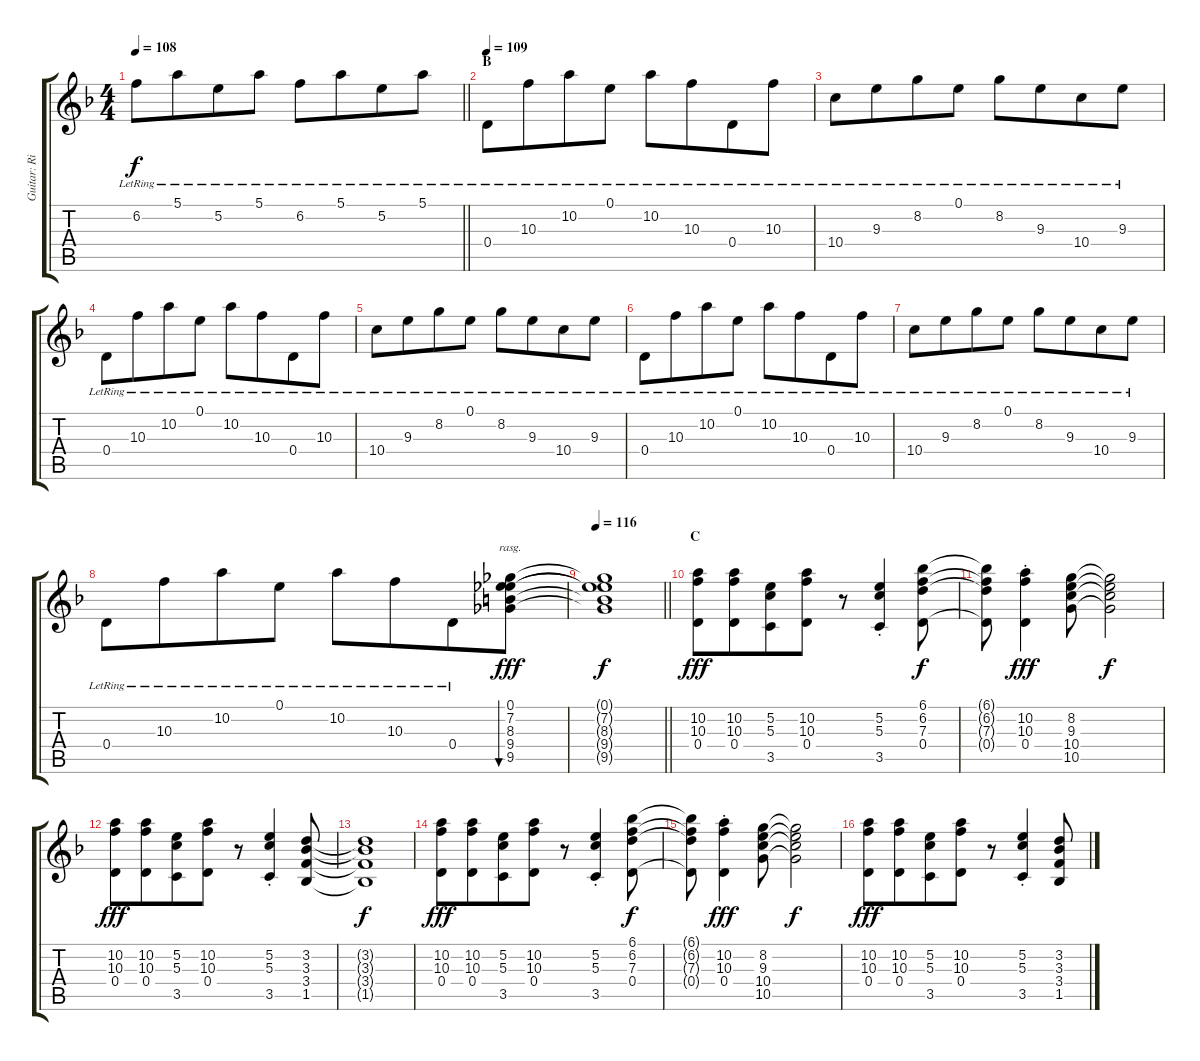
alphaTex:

\track ("Guitar: Rik" "Guitar: Ri") {instrument electricguitarclean}
\staff {score tabs}
\tuning (E4 B3 G3 D3 A2 E2) {hide}
\ts (4 4)
\tempo 108
\clef g2
\barLineRight lightlight
\ks f
6.2{lr}.8{dy f} 5.1{lr}.8{beam merge} 5.2{lr}.8 5.1{lr}.8 6.2{lr}.8 5.1{lr}.8{beam merge} 5.2{lr}.8 5.1{lr}.8 |
\section ("" "B")
\tempo 109
0.4{lr}.8 10.3{lr}.8{beam merge} 10.2{lr}.8 0.1{lr}.8 10.2{lr}.8 10.3{lr}.8{beam merge} 0.4{lr}.8 10.3{lr}.8 |
10.4{lr}.8 9.3{lr}.8{beam merge} 8.2{lr}.8 0.1{lr}.8 8.2{lr}.8 9.3{lr}.8{beam merge} 10.4{lr}.8 9.3{lr}.8 |
0.4{lr}.8 10.3{lr}.8{beam merge} 10.2{lr}.8 0.1{lr}.8 10.2{lr}.8 10.3{lr}.8{beam merge} 0.4{lr}.8 10.3{lr}.8 |
10.4{lr}.8 9.3{lr}.8{beam merge} 8.2{lr}.8 0.1{lr}.8 8.2{lr}.8 9.3{lr}.8{beam merge} 10.4{lr}.8 9.3{lr}.8 |
0.4{lr}.8 10.3{lr}.8{beam merge} 10.2{lr}.8 0.1{lr}.8 10.2{lr}.8 10.3{lr}.8{beam merge} 0.4{lr}.8 10.3{lr}.8 |
10.4{lr}.8 9.3{lr}.8{beam merge} 8.2{lr}.8 0.1{lr}.8 8.2{lr}.8 9.3{lr}.8{beam merge} 10.4{lr}.8 9.3{lr}.8 |
0.4{lr}.8 10.3{lr}.8{beam merge} 10.2{lr}.8 0.1{lr}.8 10.2{lr}.8 10.3{lr}.8{beam merge} 0.4{lr}.8 (0.1 7.2 8.3 9.4 9.5).8{bu 120 rasg ii dy fff} |
\tempo 116
\barLineRight lightlight
(0.1{t} 7.2{t} 8.3{t} 9.4{t} 9.5{t}).1{dy f} |
\section ("" "C")
(10.2 10.3 0.4).8{dy fff instrument distortionguitar} (10.2 10.3 0.4).8{beam merge} (5.2 5.3 3.5).8 (10.2 10.3 0.4).8 r.8 (5.2{st} 5.3{st} 3.5{st}).4 (6.1 6.2 7.3 0.4).8{dy f} |
(6.1{t} 6.2{t} 7.3{t} 0.4{t}).8 (10.2{st} 10.3{st} 0.4{st}).4{dy fff} (8.2 9.3 10.4 10.5).8 (8.2{t} 9.3{t} 10.4{t} 10.5{t}).2{dy f} |
(10.2 10.3 0.4).8{dy fff} (10.2 10.3 0.4).8{beam merge} (5.2 5.3 3.5).8 (10.2 10.3 0.4).8 r.8 (5.2{st} 5.3{st} 3.5{st}).4 (3.2 3.3 3.4 1.5).8 |
(3.2{t} 3.3{t} 3.4{t} 1.5{t}).1{dy f} |
(10.2 10.3 0.4).8{dy fff} (10.2 10.3 0.4).8{beam merge} (5.2 5.3 3.5).8 (10.2 10.3 0.4).8 r.8 (5.2{st} 5.3{st} 3.5{st}).4 (6.1 6.2 7.3 0.4).8{dy f} |
(6.1{t} 6.2{t} 7.3{t} 0.4{t}).8 (10.2{st} 10.3{st} 0.4{st}).4{dy fff} (8.2 9.3 10.4 10.5).8 (8.2{t} 9.3{t} 10.4{t} 10.5{t}).2{dy f} |
(10.2 10.3 0.4).8{dy fff} (10.2 10.3 0.4).8{beam merge} (5.2 5.3 3.5).8 (10.2 10.3 0.4).8 r.8 (5.2{st} 5.3{st} 3.5{st}).4 (3.2 3.3 3.4 1.5).8
